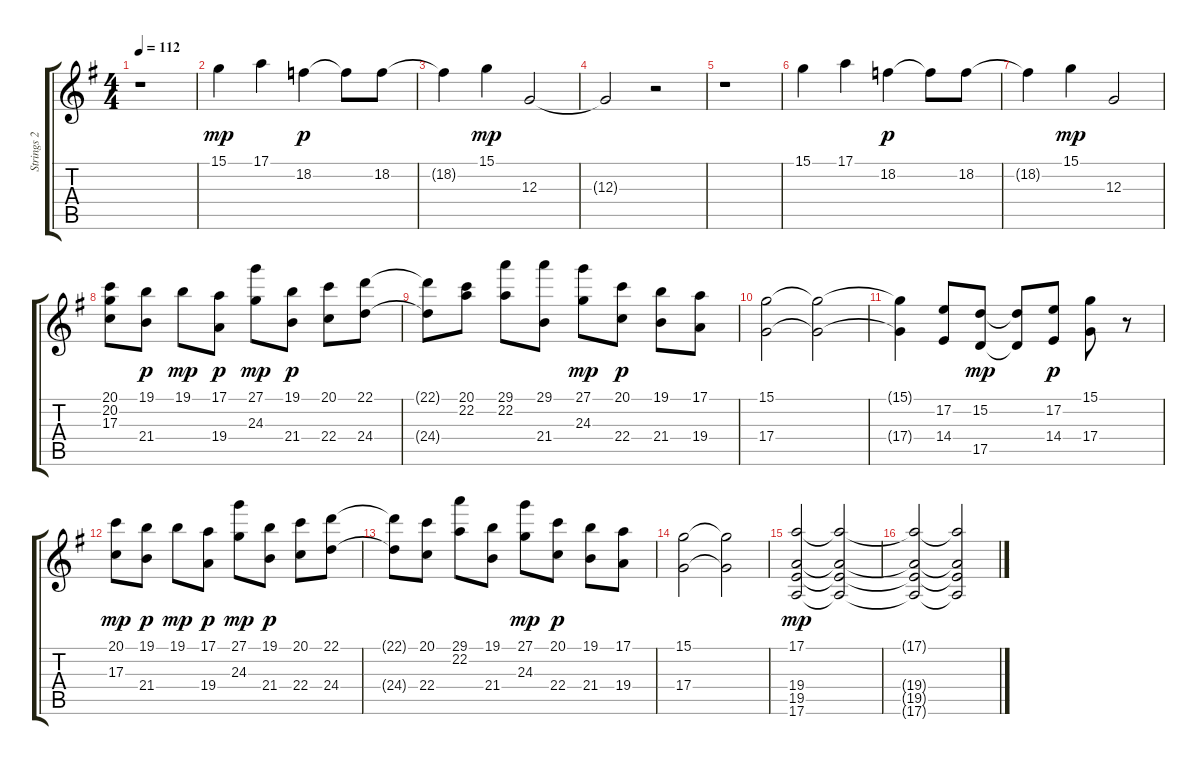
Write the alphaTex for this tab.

\track ("Strings 2" "Strings 2") {instrument synthstrings1}
\staff {score tabs}
\tuning (E4 B3 G3 D3 A2 E2) {hide}
\ts (4 4)
\tempo 112
\clef g2
\ks g
r.1{dy mp} |
15.1.4 17.1.4 18.2.4{dy p} 18.2{t}.8 18.2.8 |
18.2{t}.4 15.1.4{dy mp} 12.3.2 |
12.3{t}.2 r.2 |
r.1 |
15.1.4 17.1.4 18.2.4{dy p} 18.2{t}.8 18.2.8 |
18.2{t}.4 15.1.4{dy mp} 12.3.2 |
(20.1 20.2 17.3).8 (19.1 21.4).8{dy p} 19.1.8{dy mp} (17.1 19.4).8{dy p} (27.1 24.3).8{dy mp} (19.1 21.4).8{dy p} (20.1 22.4).8 (22.1 24.4).8 |
(22.1{t} 24.4{t}).8 (20.1 22.2).8 (29.1 22.2).8 (29.1 21.4).8 (27.1 24.3).8{dy mp} (20.1 22.4).8{dy p} (19.1 21.4).8 (17.1 19.4).8 |
(15.1 17.4).2 (15.1{t} 17.4{t}).2 |
(15.1{t} 17.4{t}).4 (17.2 14.4).8 (15.2 17.5).8{dy mp} (15.2{t} 17.5{t}).8 (17.2 14.4).8{dy p} (15.1 17.4).8 r.8 |
(20.1 17.3).8{dy mp} (19.1 21.4).8{dy p} 19.1.8{dy mp} (17.1 19.4).8{dy p} (27.1 24.3).8{dy mp} (19.1 21.4).8{dy p} (20.1 22.4).8 (22.1 24.4).8 |
(22.1{t} 24.4{t}).8 (20.1 22.4).8 (29.1 22.2).8 (19.1 21.4).8 (27.1 24.3).8{dy mp} (20.1 22.4).8{dy p} (19.1 21.4).8 (17.1 19.4).8 |
(15.1 17.4).2 (15.1{t} 17.4{t}).2 |
(17.1 19.4 19.5 17.6).2{dy mp} (17.1{t} 19.4{t} 19.5{t} 17.6{t}).2 |
(17.1{t} 19.4{t} 19.5{t} 17.6{t}).2 (17.1{t} 19.4{t} 19.5{t} 17.6{t}).2
